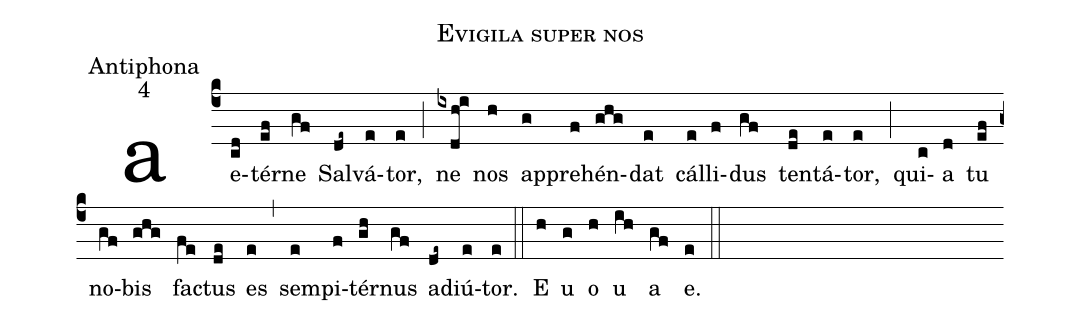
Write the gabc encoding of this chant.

name:Evigila super nos;
office-part:Antiphona;
mode:4;
%%
(c4) ae(cd)tér(ef)ne(gf) Sal(de~)vá(e)tor,(e) (;)
ne(ixdh!i) nos(h) ap(g)pre(f)hén(ghg)dat(e) cál(e)li(f)dus(gf) ten(de)tá(e)tor,(e) (;)
qui(c)a(d) tu(ef) no(gf)bis(ghg) fa(fe)ctus(de) es(e) (,) sem(e)pi(f)tér(gh)nus(gf) ad(de~)iú(e)tor.(e) (::) E(h) u(g) o(h) u(ih) a(gf) e.(e) (::)
